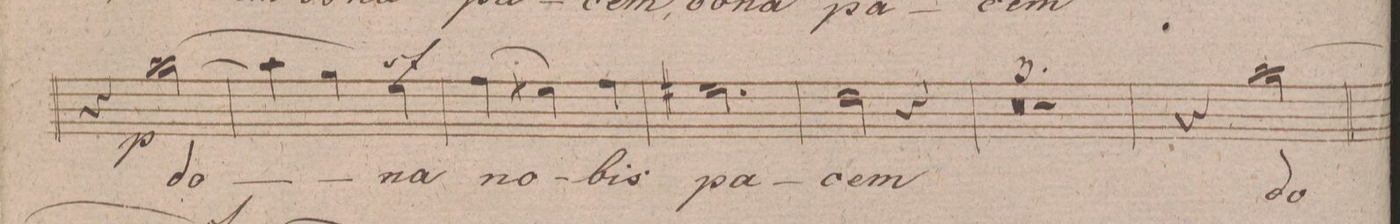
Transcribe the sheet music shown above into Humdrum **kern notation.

**kern	**text	**dynam
*I"Alto	*	*
*clefC3	*	*
*k[f#c#g#d#]	*	*
*M3/4	*	*
4r	.	.
(>[2b	do-	p
=160	=160	=160
4b]	.	.
4a)	.	.
4f#	-na	sf
=161	=161	=161
(>4g#	no-	.
4f##X)	.	.
4g#	-bis	.
=162	=162	=162
2.f#X	pa-	.
=163	=163	=163
2e	-cem,	.
4r	.	.
=164	=164	=164
1.r	.	.
=165	=165	=165
=166	=166	=166
2.r	.	.
=167	=167	=167
4r	.	.
(>[2b	do-	.
=168	=168	=168
*-	*-	*-
